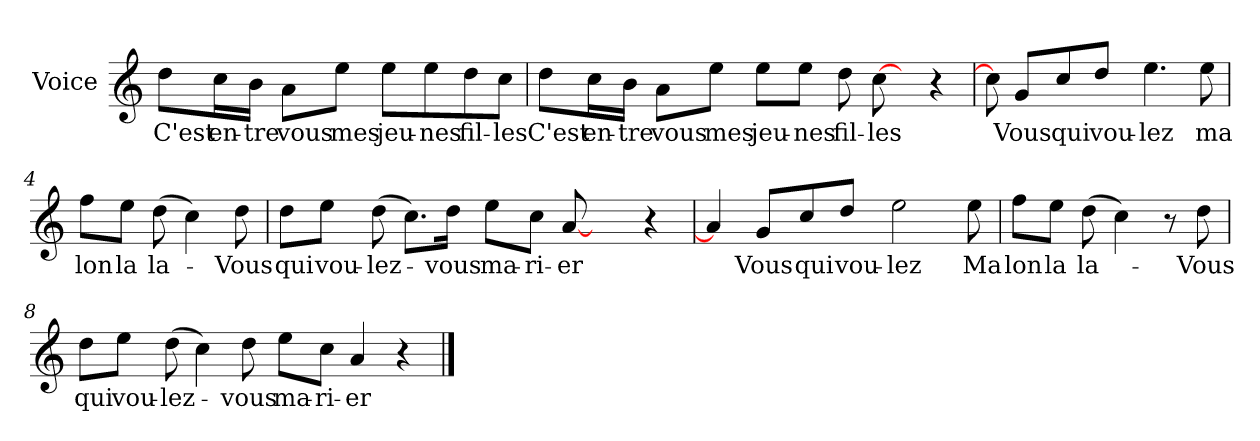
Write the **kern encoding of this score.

**kern	**text
*part1	*part1
*staff1	*staff1
*I"Voice	*
*I'V	*
*clefG2	*
*k[]	*
*C:	*
=1	=1
8dd\L	C'est
16cc\L	en-
16b\JJ	-tre
8a\L	vous
8ee\J	mes
8ee\L	jeu-
8ee\	-nes
8dd\	fil-
8cc\J	-les
=2	=2
8dd\L	C'est
16cc\L	en-
16b\JJ	-tre
8a\L	vous
8ee\J	mes
8ee\L	jeu-
8ee\J	-nes
8dd\	fil-
[8cc\	-les
8ryy	.
4r	.
!!LO:LB:g=z
=3	=3
*MM90	*
8cc\]	.
8g/L	Vous
8cc/	qui
8dd/J	vou-
4.ee\	-lez
8ee\	ma
=4	=4
8ff\L	lon
8ee\J	la
(>8dd\	la-
4cc\)	.
8dd\	-Vous
=5	=5
8dd\L	qui
8ee\J	vou-
(>8dd\	-lez-
8.cc\L)	.
16dd\Jk	-vous
8ee\L	ma-
8cc\J	-ri-
[8a/	-er
4ryy	.
4r	.
!!LO:LB:g=z
=6	=6
4a/]	.
8g/L	Vous
8cc/	qui
8dd/J	vou-
2ee\	-lez
8ee\	Ma
=7	=7
8ff\L	lon
8ee\J	la
(>8dd\	la-
4cc\)	.
8r	.
8dd\	-Vous
=8	=8
8dd\L	qui
8ee\J	vou-
(>8dd\	-lez-
4cc\)	.
8dd\	-vous
8ee\L	ma-
8cc\J	-ri-
4a/	-er
4r	.
==	==
*-	*-
